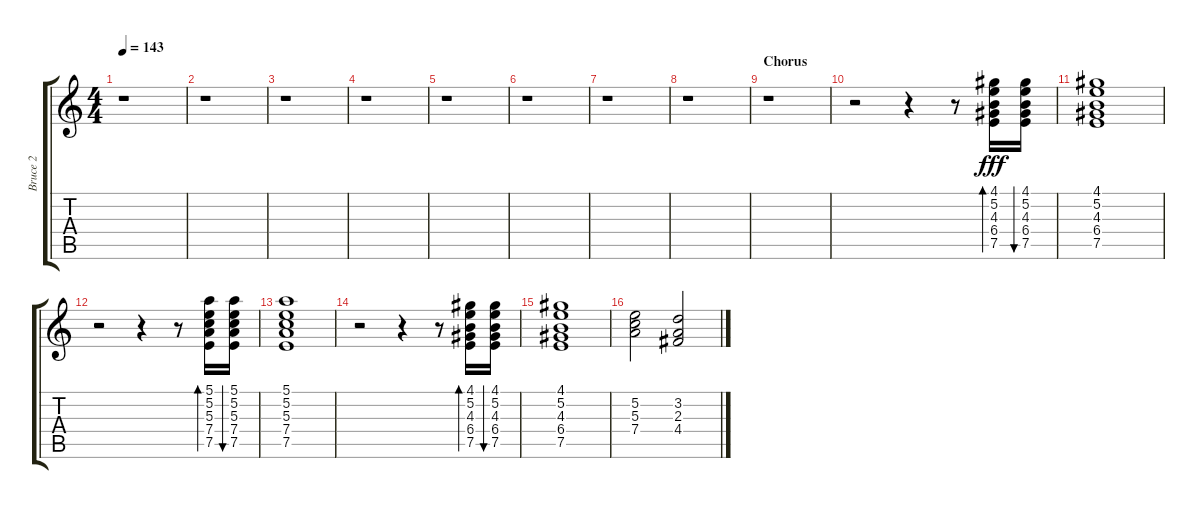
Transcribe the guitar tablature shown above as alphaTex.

\track ("Bruce 2" "Bruce 2") {instrument acousticguitarsteel}
\staff {score tabs}
\tuning (E4 B3 G3 D3 A2 E2) {hide}
\ts (4 4)
\tempo 143
\clef g2
\ks c
r.1{dy fff} |
r.1 |
r.1 |
r.1 |
r.1 |
r.1 |
r.1 |
r.1 |
\section ("" "Chorus")
r.1 |
r.2 r.4 r.8 (4.1 5.2 4.3 6.4 7.5).16{bd 60} (4.1 5.2 4.3 6.4 7.5).16{bu 60} |
(4.1 5.2 4.3 6.4 7.5).1 |
r.2 r.4 r.8 (5.1 5.2 5.3 7.4 7.5).16{bd 480} (5.1 5.2 5.3 7.4 7.5).16{bu 480} |
(5.1 5.2 5.3 7.4 7.5).1 |
r.2 r.4 r.8 (4.1 5.2 4.3 6.4 7.5).16{bd 60} (4.1 5.2 4.3 6.4 7.5).16{bu 60} |
(4.1 5.2 4.3 6.4 7.5).1 |
(5.2 5.3 7.4).2 (3.2 2.3 4.4).2
